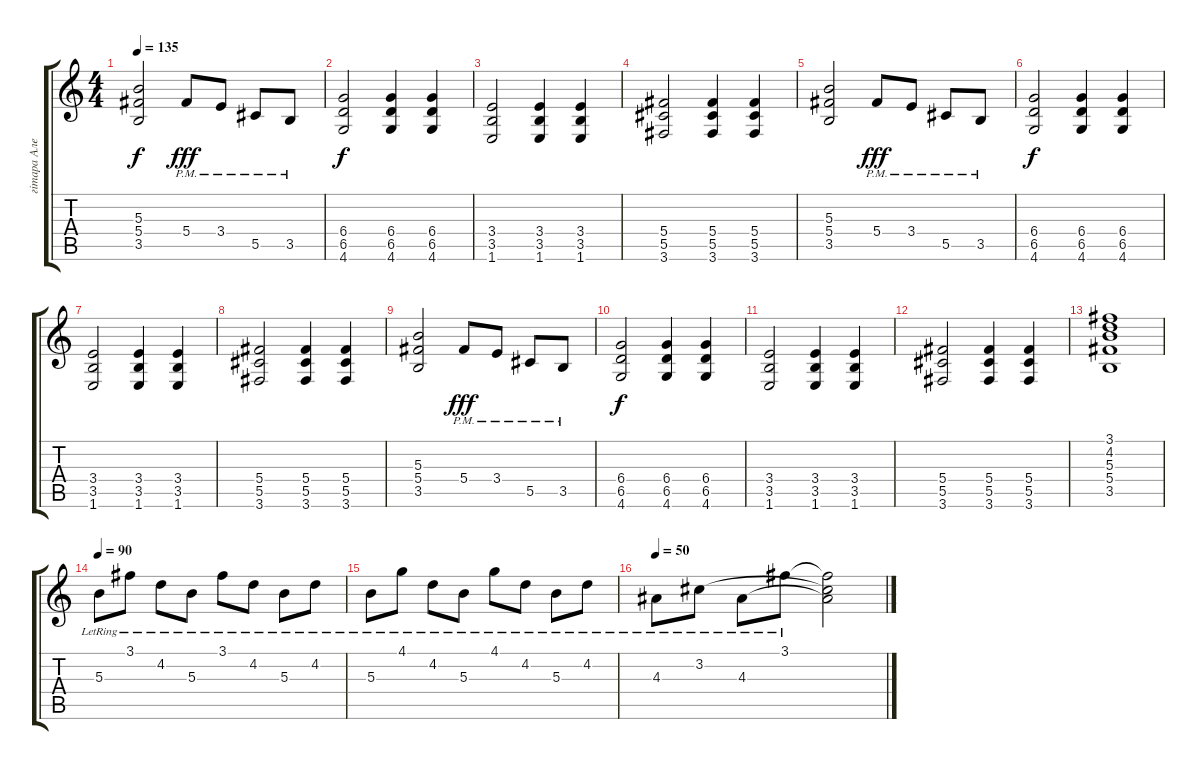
\track ("гiтара Алесь" "гiтара Але") {instrument overdrivenguitar}
\staff {score tabs}
\tuning (Eb4 Bb3 Gb3 Db3 Ab2 Eb2) {hide}
\ts (4 4)
\tempo 135
\clef g2
\ks c
(5.3 5.4 3.5).2{dy f} 5.4{pm}.8{dy fff} 3.4{pm}.8 5.5{pm}.8 3.5{pm}.8 |
(6.4 6.5 4.6).2{dy f} (6.4 6.5 4.6).4 (6.4 6.5 4.6).4 |
(3.4 3.5 1.6).2 (3.4 3.5 1.6).4 (3.4 3.5 1.6).4 |
(5.4 5.5 3.6).2 (5.4 5.5 3.6).4 (5.4 5.5 3.6).4 |
(5.3 5.4 3.5).2 5.4{pm}.8{dy fff} 3.4{pm}.8 5.5{pm}.8 3.5{pm}.8 |
(6.4 6.5 4.6).2{dy f} (6.4 6.5 4.6).4 (6.4 6.5 4.6).4 |
(3.4 3.5 1.6).2 (3.4 3.5 1.6).4 (3.4 3.5 1.6).4 |
(5.4 5.5 3.6).2 (5.4 5.5 3.6).4 (5.4 5.5 3.6).4 |
(5.3 5.4 3.5).2 5.4{pm}.8{dy fff} 3.4{pm}.8 5.5{pm}.8 3.5{pm}.8 |
(6.4 6.5 4.6).2{dy f} (6.4 6.5 4.6).4 (6.4 6.5 4.6).4 |
(3.4 3.5 1.6).2 (3.4 3.5 1.6).4 (3.4 3.5 1.6).4 |
(5.4 5.5 3.6).2 (5.4 5.5 3.6).4 (5.4 5.5 3.6).4 |
(3.1 4.2 5.3 5.4 3.5).1 |
\tempo 90
5.3{lr}.8{instrument electricguitarmuted} 3.1{lr}.8 4.2{lr}.8 5.3{lr}.8 3.1{lr}.8 4.2{lr}.8 5.3{lr}.8 4.2{lr}.8 |
5.3{lr}.8 4.1{lr}.8 4.2{lr}.8 5.3{lr}.8 4.1{lr}.8 4.2{lr}.8 5.3{lr}.8 4.2{lr}.8 |
\tempo 50
4.3{lr}.8 3.2{lr}.8 4.3{lr}.8 3.1{lr}.8 (3.1{t} 3.2{t} 4.3{t}).2
